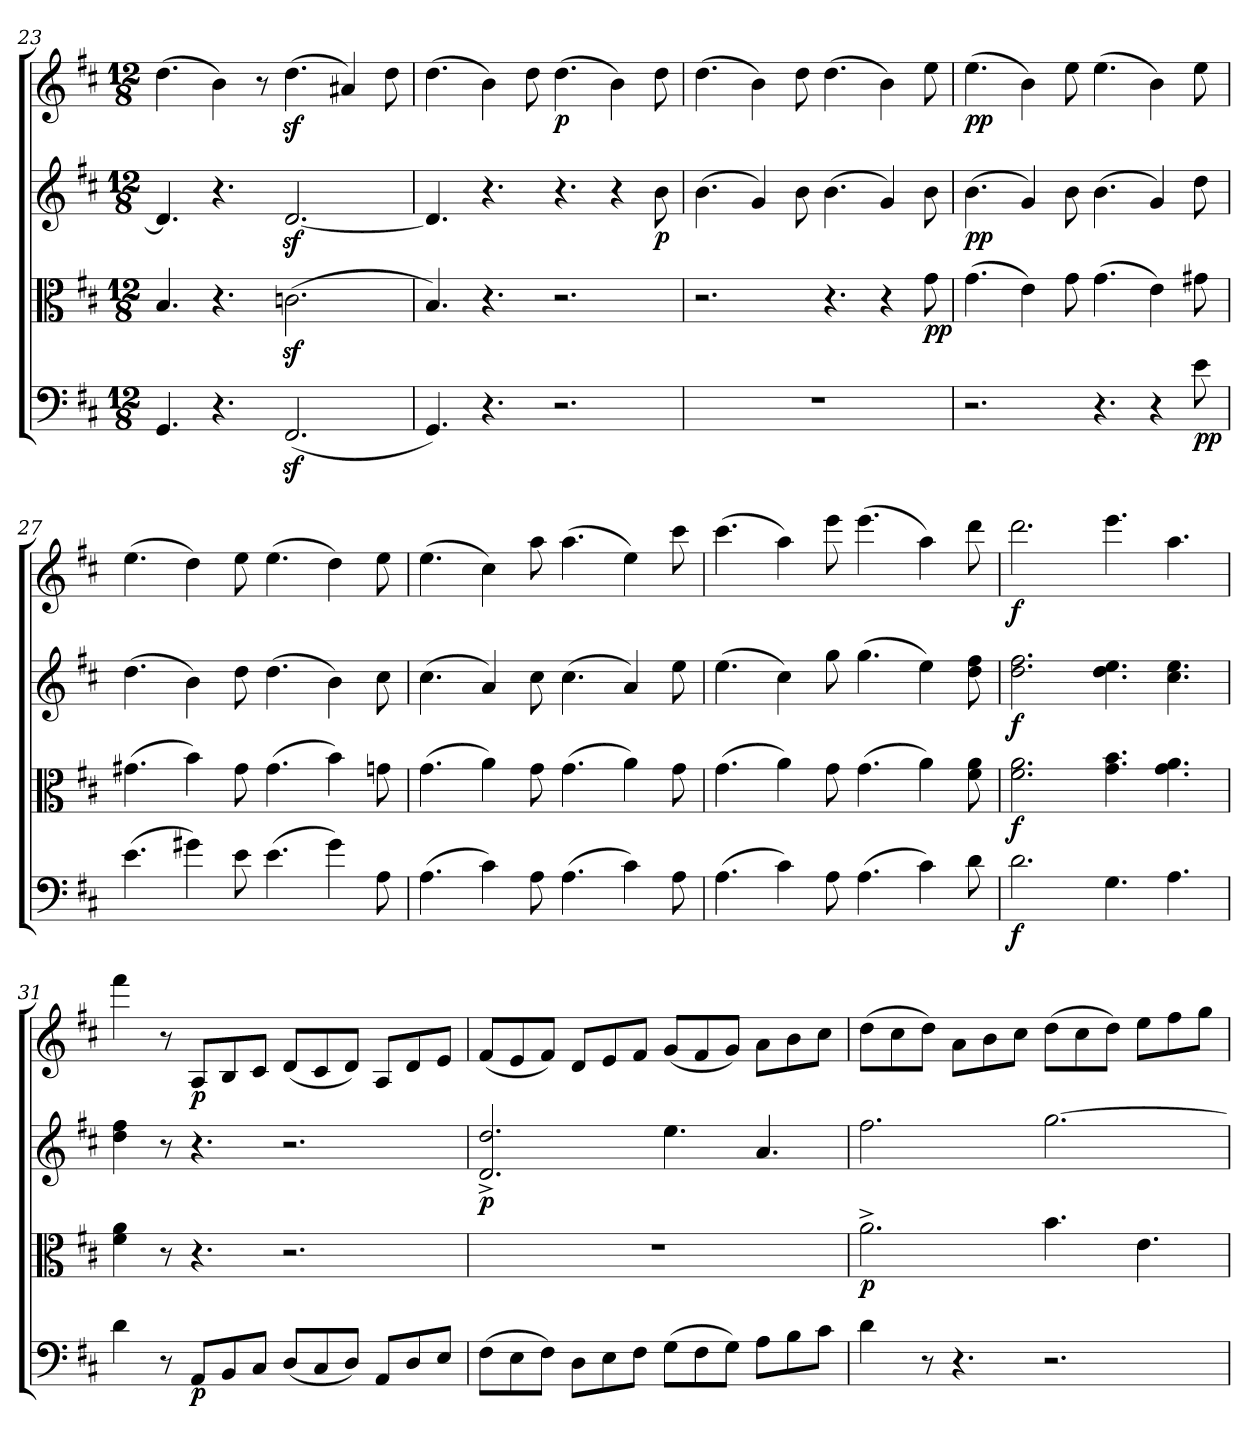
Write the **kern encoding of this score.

**kern	**dynam	**kern	**dynam	**kern	**dynam	**kern	**dynam
*part4	*part4	*part3	*part3	*part2	*part2	*part1	*part1
*staff4	*staff4	*staff3	*staff3	*staff2	*staff2	*staff1	*staff1
*clefF4	*	*clefC3	*	*clefG2	*	*clefG2	*
*k[f#c#]	*	*k[f#c#]	*	*k[f#c#]	*	*k[f#c#]	*
*M12/8	*	*M12/8	*	*M12/8	*	*M12/8	*
=23	=23	=23	=23	=23	=23	=23	=23
4.GG/	.	4.B/	.	4.d/]	.	(>4.dd\	.
4.r	.	4.r	.	4.r	.	4b\)	.
.	.	.	.	.	.	8r	.
(<2.FF#z</	.	(>2.cnz<\	.	[2.dz</	.	(>4.ddz<\	.
.	.	.	.	.	.	4a#X/)	.
.	.	.	.	.	.	8dd\	.
!!LO:PB:g=z
=24	=24	=24	=24	=24	=24	=24	=24
4.GG/)	.	4.B/)	.	4.d/]	.	(>4.dd\	.
4.r	.	4.r	.	4.r	.	4b\)	.
.	.	.	.	.	.	8dd\	.
!	!	!	!	!	!	!	!LO:DY:b
2.r	.	2.r	.	4.r	.	(>4.dd\	p
.	.	.	.	4r	.	4b\)	.
!	!	!	!	!	!LO:DY:b	!	!
.	.	.	.	8b\	p	8dd\	.
=25	=25	=25	=25	=25	=25	=25	=25
1.r	.	2.r	.	(>4.b\	.	(>4.dd\	.
.	.	.	.	4g/)	.	4b\)	.
.	.	.	.	8b\	.	8dd\	.
.	.	4.r	.	(>4.b\	.	(>4.dd\	.
.	.	4r	.	4g/)	.	4b\)	.
!	!	!	!LO:DY:b	!	!	!	!
.	.	8g\	pp	8b\	.	8ee\	.
=26	=26	=26	=26	=26	=26	=26	=26
!	!	!	!	!	!LO:DY:b	!	!LO:DY:b
2.r	.	(>4.g\	.	(>4.b\	pp	(>4.ee\	pp
.	.	4e\)	.	4g/)	.	4b\)	.
.	.	8g\	.	8b\	.	8ee\	.
4.r	.	(>4.g\	.	(>4.b\	.	(>4.ee\	.
4r	.	4e\)	.	4g/)	.	4b\)	.
!	!LO:DY:b	!	!	!	!	!	!
8e\	pp	8g#X\	.	8dd\	.	8ee\	.
=27	=27	=27	=27	=27	=27	=27	=27
(>4.e\	.	(>4.g#X\	.	(>4.dd\	.	(>4.ee\	.
4g#X\)	.	4b\)	.	4b\)	.	4dd\)	.
8e\	.	8g#\	.	8dd\	.	8ee\	.
(>4.e\	.	(>4.g#\	.	(>4.dd\	.	(>4.ee\	.
4g#\)	.	4b\)	.	4b\)	.	4dd\)	.
8A\	.	8gn\	.	8cc#\	.	8ee\	.
=28	=28	=28	=28	=28	=28	=28	=28
(>4.A\	.	(>4.g\	.	(>4.cc#\	.	(>4.ee\	.
4c#\)	.	4a\)	.	4a/)	.	4cc#\)	.
8A\	.	8g\	.	8cc#\	.	8aa\	.
(>4.A\	.	(>4.g\	.	(>4.cc#\	.	(>4.aa\	.
4c#\)	.	4a\)	.	4a/)	.	4ee\)	.
8A\	.	8g\	.	8ee\	.	8ccc#\	.
!!LO:LB:g=z
=29	=29	=29	=29	=29	=29	=29	=29
(>4.A\	.	(>4.g\	.	(>4.ee\	.	(>4.ccc#\	.
4c#\)	.	4a\)	.	4cc#\)	.	4aa\)	.
8A\	.	8g\	.	8gg\	.	8eee\	.
(>4.A\	.	(>4.g\	.	(>4.gg\	.	(>4.eee\	.
4c#\)	.	4a\)	.	4ee\)	.	4aa\)	.
8d\	.	8f#\ 8a\	.	8dd\ 8ff#\	.	8ddd\	.
=30	=30	=30	=30	=30	=30	=30	=30
!	!LO:DY:b	!	!LO:DY:b	!	!LO:DY:b	!	!LO:DY:b
2.d\	f	2.f#\ 2.a\	f	2.dd\ 2.ff#\	f	2.ddd\	f
4.G\	.	4.g\ 4.b\	.	4.dd\ 4.ee\	.	4.eee\	.
4.A\	.	4.g\ 4.a\	.	4.cc#\ 4.ee\	.	4.aa\	.
=31	=31	=31	=31	=31	=31	=31	=31
4d\	.	4f#\ 4a\	.	4dd\ 4ff#\	.	4fff#\	.
8r	.	8r	.	8r	.	8r	.
!	!LO:DY:b	!	!	!	!	!	!LO:DY:b
8AA/L	p	4.r	.	4.r	.	8A/L	p
8BB/	.	.	.	.	.	8B/	.
8C#/J	.	.	.	.	.	8c#/J	.
(<8D/L	.	2.r	.	2.r	.	(<8d/L	.
8C#/	.	.	.	.	.	8c#/	.
8D/J)	.	.	.	.	.	8d/J)	.
8AA/L	.	.	.	.	.	8A/L	.
8D/	.	.	.	.	.	8d/	.
8E/J	.	.	.	.	.	8e/J	.
=32	=32	=32	=32	=32	=32	=32	=32
!	!	!	!	!	!LO:DY:b	!	!
(>8F#\L	.	1.r	.	2.d/^ 2.dd/^	p	(<8f#/L	.
8E\	.	.	.	.	.	8e/	.
8F#\J)	.	.	.	.	.	8f#/J)	.
8D\L	.	.	.	.	.	8d/L	.
8E\	.	.	.	.	.	8e/	.
8F#\J	.	.	.	.	.	8f#/J	.
(>8G\L	.	.	.	4.ee\	.	(<8g/L	.
8F#\	.	.	.	.	.	8f#/	.
8G\J)	.	.	.	.	.	8g/J)	.
8A\L	.	.	.	4.a/	.	8a\L	.
8B\	.	.	.	.	.	8b\	.
8c#\J	.	.	.	.	.	8cc#\J	.
!!LO:LB:g=z
=33	=33	=33	=33	=33	=33	=33	=33
!	!	!	!LO:DY:b	!	!	!	!
4d\	.	2.a^\	p	2.ff#\	.	(>8dd\L	.
.	.	.	.	.	.	8cc#\	.
8r	.	.	.	.	.	8dd\J)	.
4.r	.	.	.	.	.	8a\L	.
.	.	.	.	.	.	8b\	.
.	.	.	.	.	.	8cc#\J	.
2.r	.	4.b\	.	[2.gg\	.	(>8dd\L	.
.	.	.	.	.	.	8cc#\	.
.	.	.	.	.	.	8dd\J)	.
.	.	4.e\	.	.	.	8ee\L	.
.	.	.	.	.	.	8ff#\	.
.	.	.	.	.	.	8gg\J	.
=	=	=	=	=	=	=	=
*-	*-	*-	*-	*-	*-	*-	*-
